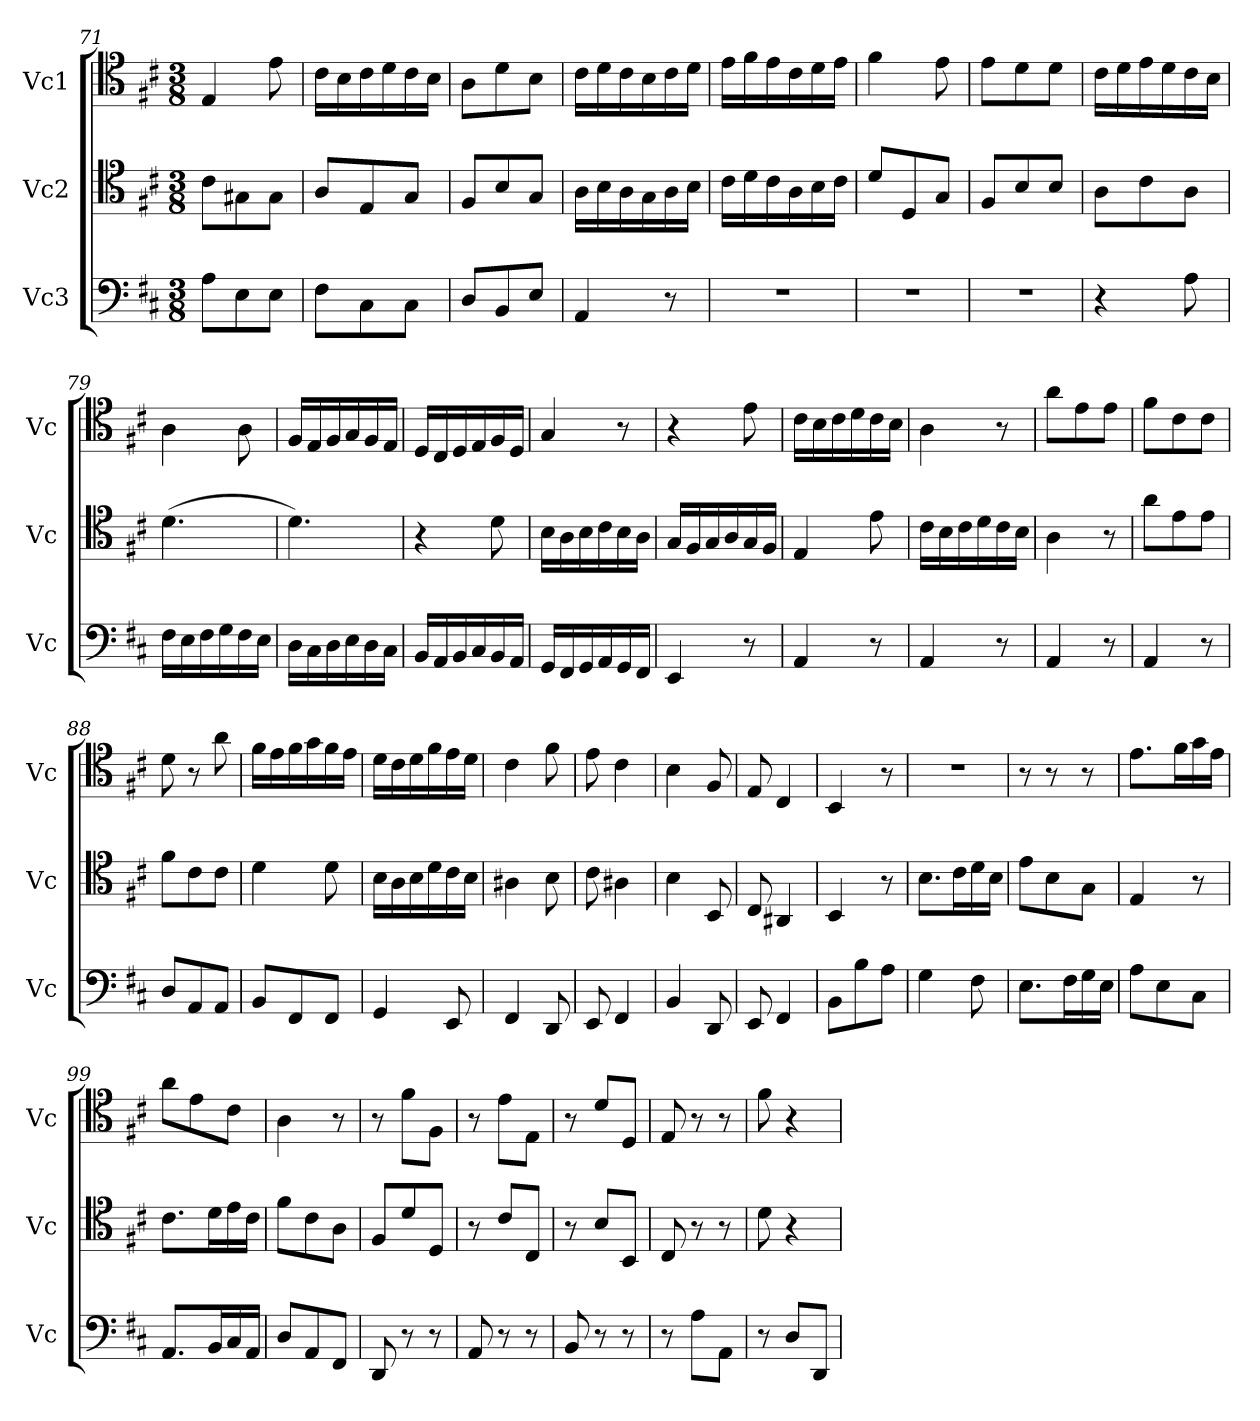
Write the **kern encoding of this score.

**kern	**kern	**kern
*part3	*part2	*part1
*staff3	*staff2	*staff1
*I"Vc3	*I"Vc2	*I"Vc1
*I'Vc	*I'Vc	*I'Vc
*clefF4	*clefC4	*clefC4
*k[f#c#]	*k[f#c#]	*k[f#c#]
*M3/8	*M3/8	*M3/8
=71	=71	=71
8A\L	8c#\L	4E/
8E\	8G#X\	.
8E\J	8G#\J	8e\
!!LO:LB:g=z
=72	=72	=72
8F#\L	8A/L	16c#\LL
.	.	16B\
8C#\	8E/	16c#\
.	.	16d\
8C#\J	8G/J	16c#\
.	.	16B\JJ
=73	=73	=73
8D/L	8F#/L	8A\L
8BB/	8B/	8d\
8E/J	8G/J	8B\J
=74	=74	=74
4AA/	16A\LL	16c#\LL
.	16B\	16d\
.	16A\	16c#\
.	16G\	16B\
8r	16A\	16c#\
.	16B\JJ	16d\JJ
=75	=75	=75
4.r	16c#\LL	16e\LL
.	16d\	16f#\
.	16c#\	16e\
.	16A\	16c#\
.	16B\	16d\
.	16c#\JJ	16e\JJ
=76	=76	=76
4.r	8d/L	4f#\
.	8D/	.
.	8G/J	8e\
=77	=77	=77
4.r	8F#/L	8e\L
.	8B/	8d\
.	8B/J	8d\J
=78	=78	=78
4r	8A\L	16c#\LL
.	.	16d\
.	8c#\	16e\
.	.	16d\
8A\	8A\J	16c#\
.	.	16B\JJ
!!LO:LB:g=z
=79	=79	=79
16F#\LL	(4.d\	4A\
16E\	.	.
16F#\	.	.
16G\	.	.
16F#\	.	8A\
16E\JJ	.	.
=80	=80	=80
16D\LL	4.d\)	16F#/LL
16C#\	.	16E/
16D\	.	16F#/
16E\	.	16G/
16D\	.	16F#/
16C#\JJ	.	16E/JJ
=81	=81	=81
16BB/LL	4r	16D/LL
16AA/	.	16C#/
16BB/	.	16D/
16C#/	.	16E/
16BB/	8d\	16F#/
16AA/JJ	.	16D/JJ
=82	=82	=82
16GG/LL	16B\LL	4G/
16FF#/	16A\	.
16GG/	16B\	.
16AA/	16c#\	.
16GG/	16B\	8r
16FF#/JJ	16A\JJ	.
=83	=83	=83
4EE/	16G/LL	4r
.	16F#/	.
.	16G/	.
.	16A/	.
8r	16G/	8e\
.	16F#/JJ	.
=84	=84	=84
4AA/	4E/	16c#\LL
.	.	16B\
.	.	16c#\
.	.	16d\
8r	8e\	16c#\
.	.	16B\JJ
!!LO:PB:g=z
=85	=85	=85
4AA/	16c#\LL	4A\
.	16B\	.
.	16c#\	.
.	16d\	.
8r	16c#\	8r
.	16B\JJ	.
=86	=86	=86
4AA/	4A\	8a\L
.	.	8e\
8r	8r	8e\J
=87	=87	=87
4AA/	8a\L	8f#\L
.	8e\	8c#\
8r	8e\J	8c#\J
=88	=88	=88
8D/L	8f#\L	8d\
8AA/	8c#\	8r
8AA/J	8c#\J	8a\
=89	=89	=89
8BB/L	4d\	16f#\LL
.	.	16e\
8FF#/	.	16f#\
.	.	16g\
8FF#/J	8d\	16f#\
.	.	16e\JJ
=90	=90	=90
4GG/	16B\LL	16d\LL
.	16A\	16c#\
.	16B\	16d\
.	16d\	16f#\
8EE/	16c#\	16e\
.	16B\JJ	16d\JJ
=91	=91	=91
4FF#/	4A#X\	4c#\
8DD/	8B\	8f#\
=92	=92	=92
8EE/	8c#\	8e\
4FF#/	4A#X\	4c#\
!!LO:LB:g=z
=93	=93	=93
4BB/	4B\	4B\
8DD/	8BB/	8F#/
=94	=94	=94
8EE/	8C#/	8E/
4FF#/	4AA#X/	4C#/
=95	=95	=95
8BB\L	4BB/	4BB/
8B\	.	.
8A\J	8r	8r
=96	=96	=96
4G\	8.B\L	4.r
.	16c#\L	.
8F#\	16d\	.
.	16B\JJ	.
=97	=97	=97
8.E\L	8e\L	8r
.	8B\	8r
16F#\L	.	.
16G\	8G\J	8r
16E\JJ	.	.
=98	=98	=98
8A\L	4E/	8.e\L
8E\	.	.
.	.	16f#\L
8C#\J	8r	16g\
.	.	16e\JJ
=99	=99	=99
8.AA/L	8.c#\L	8a\L
.	.	8e\
16BB/L	16d\L	.
16C#/	16e\	8c#\J
16AA/JJ	16c#\JJ	.
=100	=100	=100
8D/L	8f#\L	4A\
8AA/	8c#\	.
8FF#/J	8A\J	8r
!!LO:LB:g=z
=101	=101	=101
8DD/	8F#/L	8r
8r	8d/	8f#\L
8r	8D/J	8F#\J
=102	=102	=102
8AA/	8r	8r
8r	8c#/L	8e\L
8r	8C#/J	8E\J
=103	=103	=103
8BB/	8r	8r
8r	8B/L	8d/L
8r	8BB/J	8D/J
=104	=104	=104
8r	8C#/	8E/
8A\L	8r	8r
8AA\J	8r	8r
=105	=105	=105
8r	8d\	8f#\
8D/L	4r	4r
8DD/J	.	.
=	=	=
*-	*-	*-
